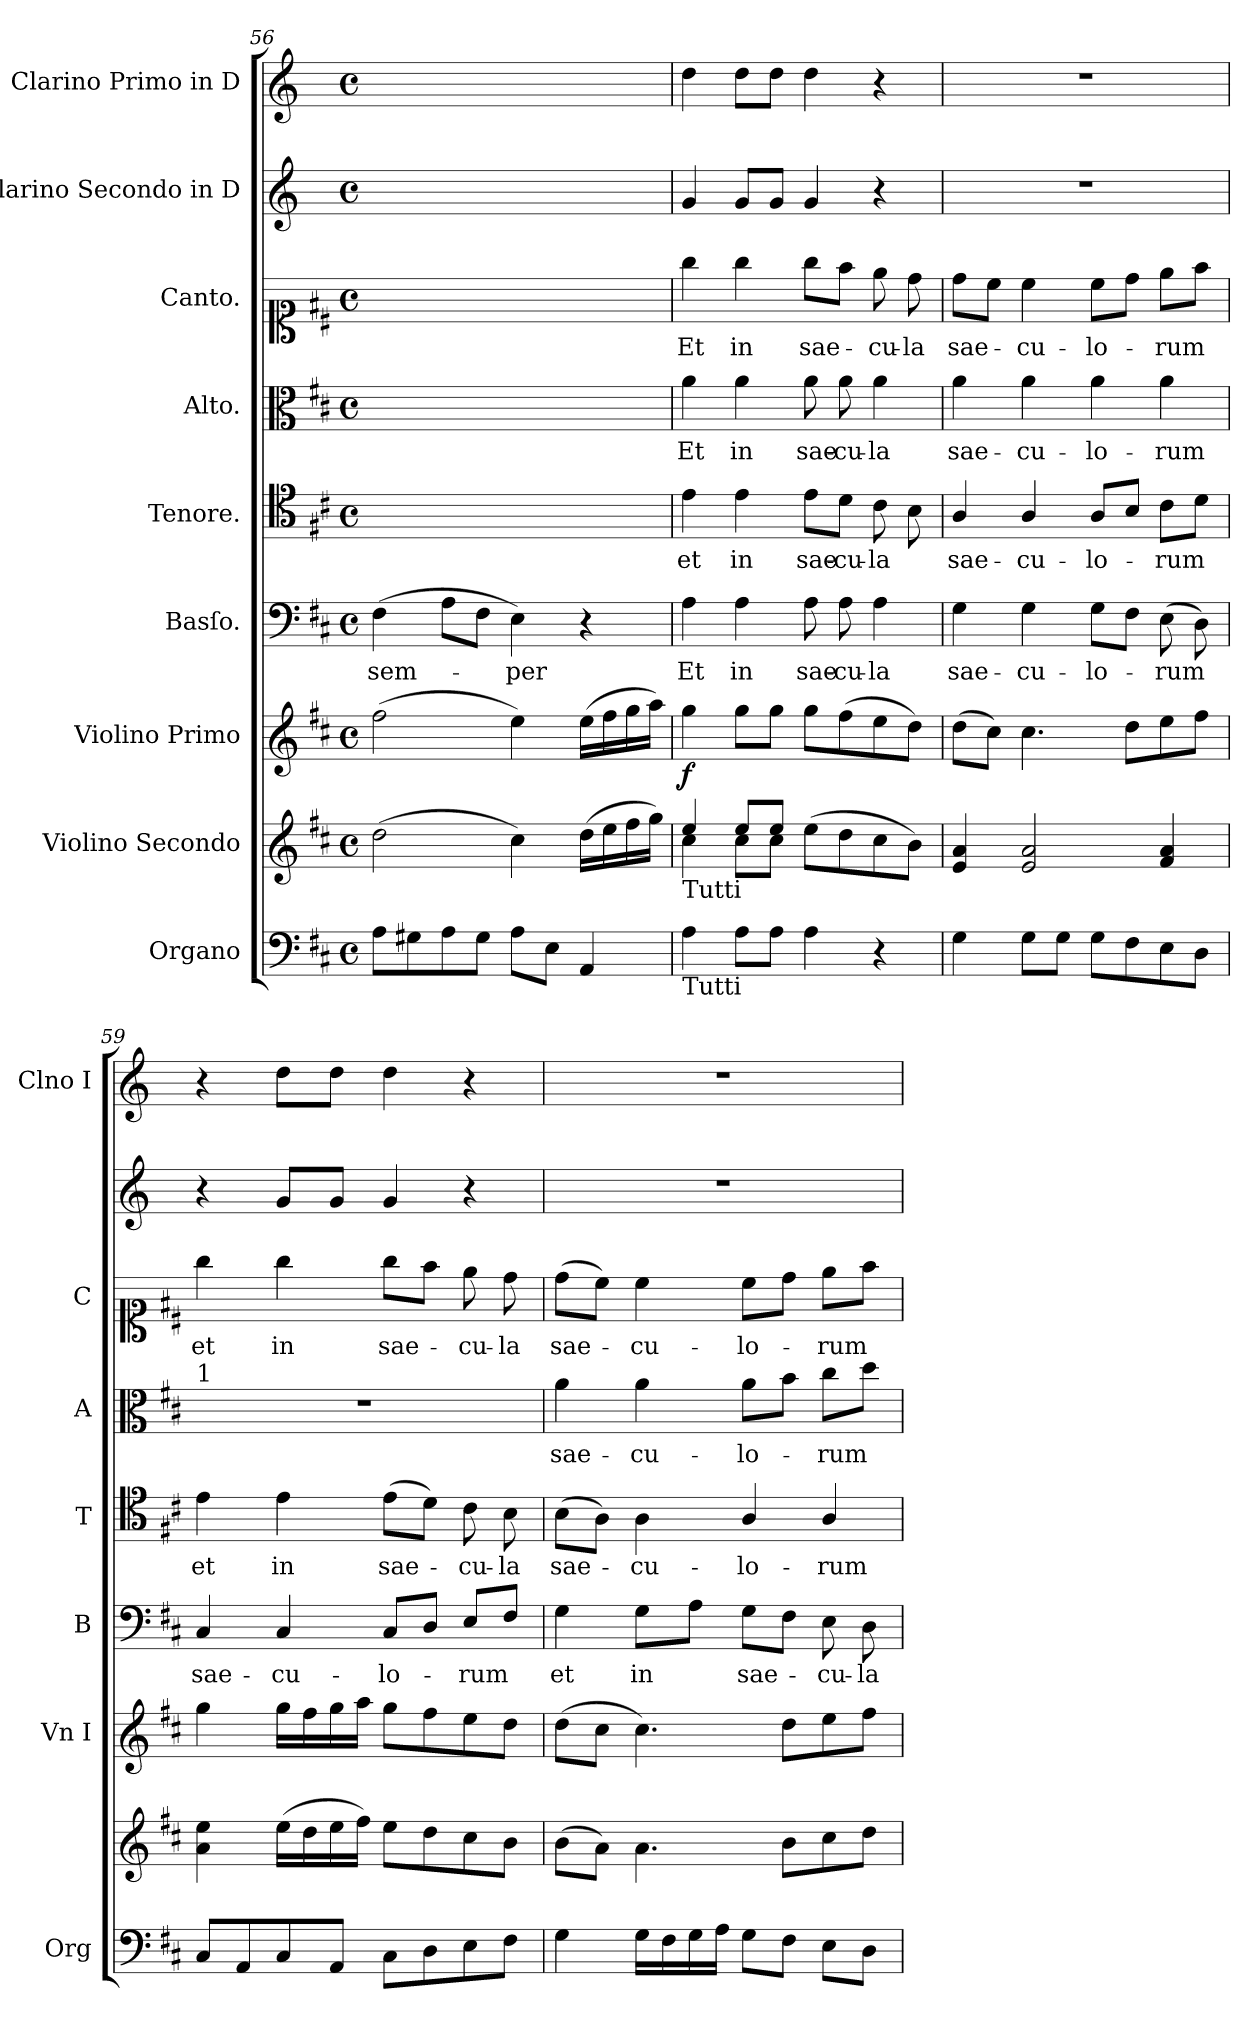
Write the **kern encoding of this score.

**kern	**kern	**kern	**dynam	**kern	**text	**kern	**text	**kern	**text	**kern	**text	**kern	**kern
*part9	*part8	*part7	*part7	*part6	*part6	*part5	*part5	*part4	*part4	*part3	*part3	*part2	*part1
*staff9	*staff8	*staff7	*staff7	*staff6	*staff6	*staff5	*staff5	*staff4	*staff4	*staff3	*staff3	*staff2	*staff1
*I"Organo	*I"Violino Secondo	*I"Violino Primo	*	*I"Basſo.	*	*I"Tenore.	*	*I"Alto.	*	*I"Canto.	*	*I"Clarino Secondo in D	*I"Clarino Primo in D
*I'Org	*	*I'Vn I	*	*I'B	*	*I'T	*	*I'A	*	*I'C	*	*	*I'Clno I
*clefF4	*clefG2	*clefG2	*	*clefF4	*	*clefC4	*	*clefC3	*	*clefC1	*	*clefG2	*clefG2
*	*	*	*	*	*	*	*	*	*	*	*	*ITrd-1c-2	*ITrd-1c-2
*k[f#c#]	*k[f#c#]	*k[f#c#]	*	*k[f#c#]	*	*k[f#c#]	*	*k[f#c#]	*	*k[f#c#]	*	*k[f#c#]	*k[f#c#]
*M4/4	*M4/4	*M4/4	*	*M4/4	*	*M4/4	*	*M4/4	*	*M4/4	*	*M4/4	*M4/4
*met(c)	*met(c)	*met(c)	*	*met(c)	*	*met(c)	*	*met(c)	*	*met(c)	*	*met(c)	*met(c)
=56	=56	=56	=56	=56	=56	=56	=56	=56	=56	=56	=56	=56	=56
8A\L	(2dd\	(2ff#\	.	(4F#\	sem-	1ryy	.	1ryy	.	1ryy	.	1ryy	1ryy
8G#X\	.	.	.	.	.	.	.	.	.	.	.	.	.
8A\	.	.	.	8A\L	.	.	.	.	.	.	.	.	.
8G#\J	.	.	.	8F#\J	.	.	.	.	.	.	.	.	.
8A\L	4cc#\)	4ee\)	.	4E\)	-per	.	.	.	.	.	.	.	.
8E\J	.	.	.	.	.	.	.	.	.	.	.	.	.
4AA/	(16dd\LL	(16ee\LL	.	4r	.	.	.	.	.	.	.	.	.
.	16ee\	16ff#\	.	.	.	.	.	.	.	.	.	.	.
.	16ff#\	16gg\	.	.	.	.	.	.	.	.	.	.	.
.	16gg\JJ)	16aa\JJ)	.	.	.	.	.	.	.	.	.	.	.
=57	=57	=57	=57	=57	=57	=57	=57	=57	=57	=57	=57	=57	=57
*	*^	*	*	*	*	*	*	*	*	*	*	*	*
!	!LO:TX:b:t=Tutti	!	!	!	!	!	!	!	!	!	!	!	!	!
!LO:TX:b:t=Tutti	!	!	!	!	!	!	!	!	!	!	!	!	!	!
!	!	!	!	!LO:DY:b	!	!	!	!	!	!	!	!	!	!
4A\	4ee/	4cc#\	4gg\	f	4A\	Et	4e\	et	4a\	Et	4gg\	Et	4a/	4ee\
8A\L	8ee/L	8cc#\L	8gg\L	.	4A\	in	4e\	in	4a\	in	4gg\	in	8a/L	8ee\L
8A\J	8ee/J	8cc#\J	8gg\J	.	.	.	.	.	.	.	.	.	8a/J	8ee\J
4A\	(8ee\L	2ryy	8gg\L	.	8A\	sae-	8e\L	sae-	8a\	sae-	8gg\L	sae-	4a/	4ee\
.	8dd\	.	(8ff#\	.	8A\	-cu-	8d\J	-cu-	8a\	-cu-	8ff#\J	.	.	.
4r	8cc#\	.	8ee\	.	4A\	-la	8c#\	-la	4a\	-la	8ee\	-cu-	4r	4r
.	8b\J)	.	8dd\J)	.	.	.	8B\	.	.	.	8dd\	-la	.	.
*	*v	*v	*	*	*	*	*	*	*	*	*	*	*	*
=58	=58	=58	=58	=58	=58	=58	=58	=58	=58	=58	=58	=58	=58
4G\	4e/ 4a/	(8dd\L	.	4G\	sae-	4A/	sae-	4a\	sae-	8dd\L	sae-	1r	1r
.	.	8cc#\J)	.	.	.	.	.	.	.	8cc#\J	.	.	.
8G\L	2e/ 2a/	4.cc#\	.	4G\	-cu-	4A/	-cu-	4a\	-cu-	4cc#\	-cu-	.	.
8G\J	.	.	.	.	.	.	.	.	.	.	.	.	.
8G\L	.	.	.	8G\L	-lo-	8A/L	-lo-	4a\	-lo-	8cc#\L	-lo-	.	.
8F#\	.	8dd\L	.	8F#\J	.	8B/J	.	.	.	8dd\J	.	.	.
8E\	4f#/ 4a/	8ee\	.	(8E\	-rum	8c#\L	-rum	4a\	-rum	8ee\L	-rum	.	.
8D\J	.	8ff#\J	.	8D\)	.	8d\J	.	.	.	8ff#\J	.	.	.
=59	=59	=59	=59	=59	=59	=59	=59	=59	=59	=59	=59	=59	=59
!	!	!	!	!	!	!	!	!LO:TX:a:t=1	!	!	!	!	!
8C#/L	4a\ 4ee\	4gg\	.	4C#/	sae-	4e\	et	1r	.	4gg\	et	4r	4r
8AA/	.	.	.	.	.	.	.	.	.	.	.	.	.
8C#/	(16ee\LL	16gg\LL	.	4C#/	-cu-	4e\	in	.	.	4gg\	in	8a/L	8ee\L
.	16dd\	16ff#\	.	.	.	.	.	.	.	.	.	.	.
8AA/J	16ee\	16gg\	.	.	.	.	.	.	.	.	.	8a/J	8ee\J
.	16ff#\JJ)	16aa\JJ	.	.	.	.	.	.	.	.	.	.	.
8C#\L	8ee\L	8gg\L	.	8C#/L	-lo-	(8e\L	sae-	.	.	8gg\L	sae-	4a/	4ee\
8D\	8dd\	8ff#\	.	8D/J	.	8d\J)	.	.	.	8ff#\J	.	.	.
8E\	8cc#\	8ee\	.	8E/L	-rum	8c#\	-cu-	.	.	8ee\	-cu-	4r	4r
8F#\J	8b\J	8dd\J	.	8F#/J	.	8B\	-la	.	.	8dd\	-la	.	.
=60	=60	=60	=60	=60	=60	=60	=60	=60	=60	=60	=60	=60	=60
4G\	(8b\L	(8dd\L	.	4G\	et	(8B\L	sae-	4a\	sae-	(8dd\L	sae-	1r	1r
.	8a\J)	8cc#\J	.	.	.	8A\J)	.	.	.	8cc#\J)	.	.	.
16G\LL	4.a\	4.cc#\)	.	8G\L	in	4A\	-cu-	4a\	-cu-	4cc#\	-cu-	.	.
16F#\	.	.	.	.	.	.	.	.	.	.	.	.	.
16G\	.	.	.	8A\J	.	.	.	.	.	.	.	.	.
16A\JJ	.	.	.	.	.	.	.	.	.	.	.	.	.
8G\L	.	.	.	8G\L	sae-	4A/	-lo-	8a\L	-lo-	8cc#\L	-lo-	.	.
8F#\J	8b\L	8dd\L	.	8F#\J	.	.	.	8b\J	.	8dd\J	.	.	.
8E\L	8cc#\	8ee\	.	8E\	-cu-	4A/	-rum	8cc#\L	-rum	8ee\L	-rum	.	.
8D\J	8dd\J	8ff#\J	.	8D\	-la	.	.	8dd\J	.	8ff#\J	.	.	.
=	=	=	=	=	=	=	=	=	=	=	=	=	=
*-	*-	*-	*-	*-	*-	*-	*-	*-	*-	*-	*-	*-	*-
